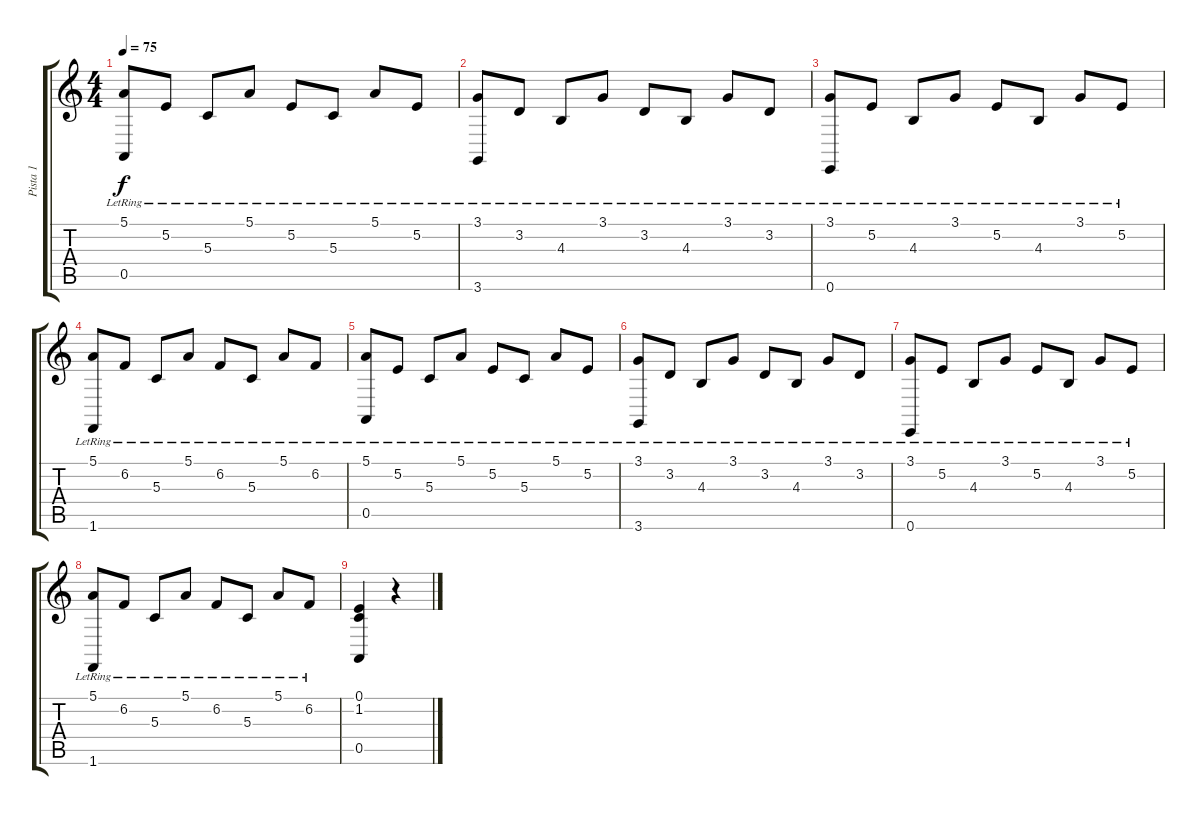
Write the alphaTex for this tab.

\track ("Pista 1" "Pista 1") {instrument acousticgrandpiano}
\staff {score tabs}
\tuning (E4 B3 G3 D3 A2 E2) {hide}
\ts (4 4)
\tempo 75
\clef g2
\ks c
(5.1{lr} 0.5{lr}).8{dy f} 5.2{lr}.8 5.3{lr}.8 5.1{lr}.8 5.2{lr}.8 5.3{lr}.8 5.1{lr}.8 5.2{lr}.8 |
(3.1{lr} 3.6{lr}).8 3.2{lr}.8 4.3{lr}.8 3.1{lr}.8 3.2{lr}.8 4.3{lr}.8 3.1{lr}.8 3.2{lr}.8 |
(3.1{lr} 0.6{lr}).8 5.2{lr}.8 4.3{lr}.8 3.1{lr}.8 5.2{lr}.8 4.3{lr}.8 3.1{lr}.8 5.2{lr}.8 |
(5.1{lr} 1.6{lr}).8 6.2{lr}.8 5.3{lr}.8 5.1{lr}.8 6.2{lr}.8 5.3{lr}.8 5.1{lr}.8 6.2{lr}.8 |
(5.1{lr} 0.5{lr}).8 5.2{lr}.8 5.3{lr}.8 5.1{lr}.8 5.2{lr}.8 5.3{lr}.8 5.1{lr}.8 5.2{lr}.8 |
(3.1{lr} 3.6{lr}).8 3.2{lr}.8 4.3{lr}.8 3.1{lr}.8 3.2{lr}.8 4.3{lr}.8 3.1{lr}.8 3.2{lr}.8 |
(3.1{lr} 0.6{lr}).8 5.2{lr}.8 4.3{lr}.8 3.1{lr}.8 5.2{lr}.8 4.3{lr}.8 3.1{lr}.8 5.2{lr}.8 |
(5.1{lr} 1.6{lr}).8 6.2{lr}.8 5.3{lr}.8 5.1{lr}.8 6.2{lr}.8 5.3{lr}.8 5.1{lr}.8 6.2{lr}.8 |
(0.1 1.2 0.5).4 r.4
